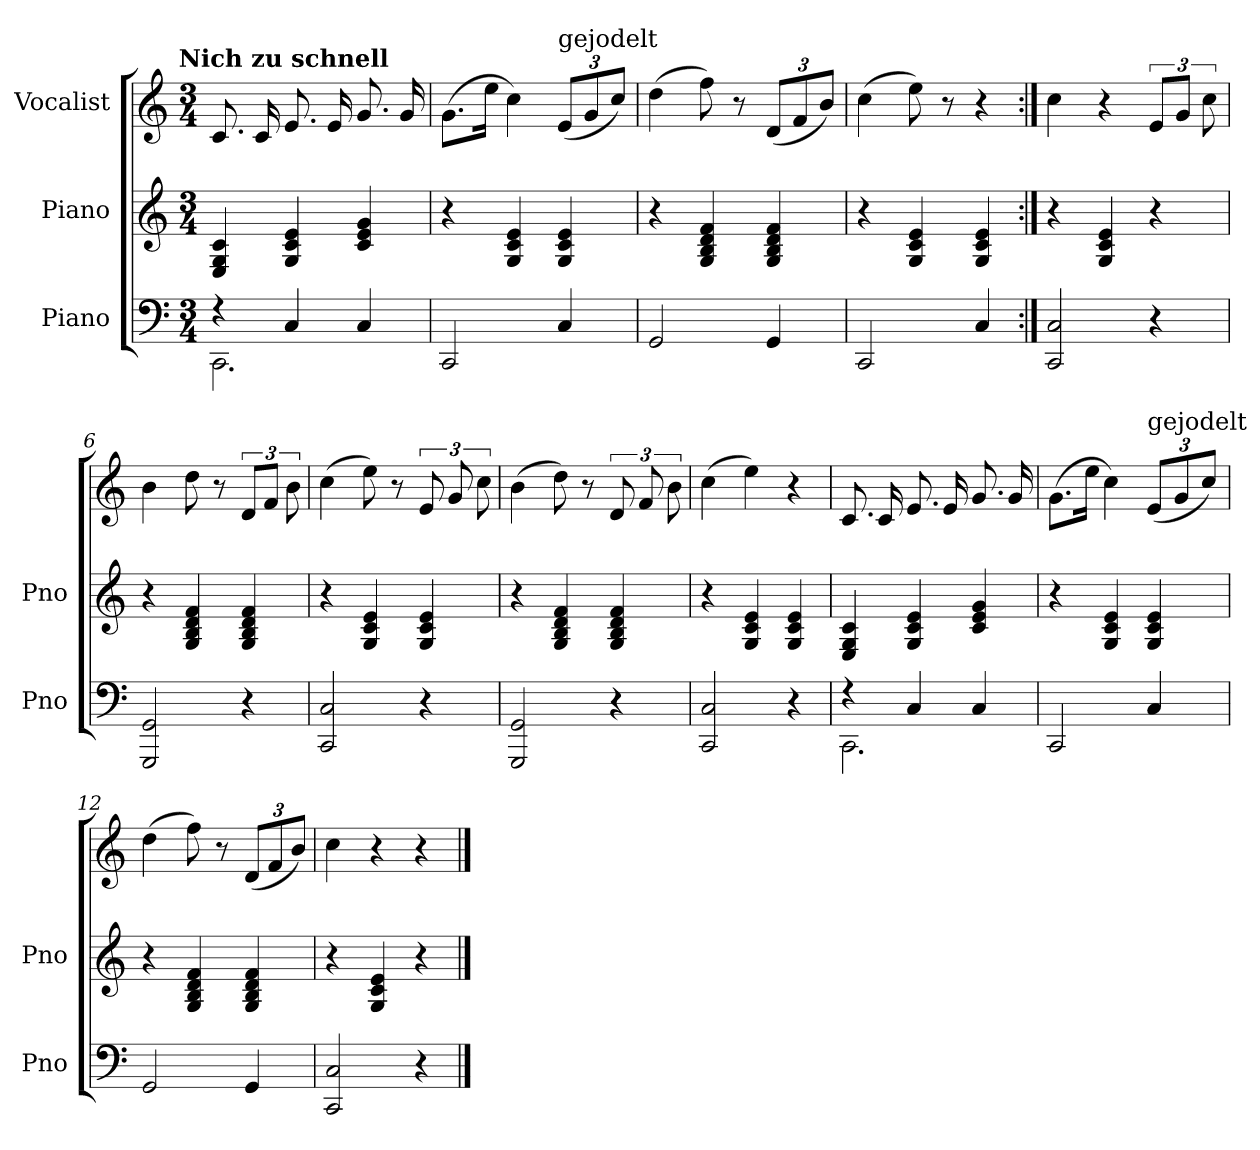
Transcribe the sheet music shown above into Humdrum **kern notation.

**kern	**kern	**kern
*part3	*part2	*part1
*staff3	*staff2	*staff1
*I"Piano	*I"Piano	*I"Vocalist
*I'Pno	*I'Pno	*
*clefF4	*clefG2	*clefG2
*k[]	*k[]	*k[]
*C:	*C:	*C:
!!LO:TX:omd:t=Nich zu schnell
*M3/4	*M3/4	*M3/4
*MM76	*MM76	*MM76
=1	=1	=1
*^	*	*
4r	2.CC	4E 4G 4c	8.c
.	.	.	16c
4C	.	4G 4c 4e	8.e
.	.	.	16e
4C	.	4c 4e 4g	8.g
.	.	.	16g
*v	*v	*	*
=2	=2	=2
2CC	4r	(8.gL
.	.	16eeJk
.	4G 4c 4e	4cc)
!	!	!LO:TX:a:t=gejodelt
4C	4G 4c 4e	(12eL
.	.	12g
.	.	12ccJ)
=3	=3	=3
2GG	4r	(4dd
.	4G 4B 4d 4f	8ff)
.	.	8r
4GG	4G 4B 4d 4f	(12dL
.	.	12f
.	.	12bJ)
=4	=4	=4
2CC	4r	(4cc
.	4G 4c 4e	8ee)
.	.	8r
4C	4G 4c 4e	4r
=5:|!	=5:|!	=5:|!
2CC 2C	4r	4cc
.	4G 4c 4e	4r
4r	4r	12eL
.	.	12gJ
.	.	12cc
=6	=6	=6
2GGG 2GG	4r	4b
.	4G 4B 4d 4f	8dd
.	.	8r
4r	4G 4B 4d 4f	12dL
.	.	12fJ
.	.	12b
=7	=7	=7
2CC 2C	4r	(4cc
.	4G 4c 4e	8ee)
.	.	8r
4r	4G 4c 4e	12e
.	.	12g
.	.	12cc
=8	=8	=8
2GGG 2GG	4r	(4b
.	4G 4B 4d 4f	8dd)
.	.	8r
4r	4G 4B 4d 4f	12d
.	.	12f
.	.	12b
=9	=9	=9
2CC 2C	4r	(4cc
.	4G 4c 4e	4ee)
4r	4G 4c 4e	4r
=10	=10	=10
*^	*	*
4r	2.CC	4E 4G 4c	8.c
.	.	.	16c
4C	.	4G 4c 4e	8.e
.	.	.	16e
4C	.	4c 4e 4g	8.g
.	.	.	16g
*v	*v	*	*
=11	=11	=11
2CC	4r	(8.gL
.	.	16eeJk
.	4G 4c 4e	4cc)
!	!	!LO:TX:a:t=gejodelt
4C	4G 4c 4e	(12eL
.	.	12g
.	.	12ccJ)
=12	=12	=12
2GG	4r	(4dd
.	4G 4B 4d 4f	8ff)
.	.	8r
4GG	4G 4B 4d 4f	(12dL
.	.	12f
.	.	12bJ)
=13	=13	=13
2CC 2C	4r	4cc
.	4G 4c 4e	4r
4r	4r	4r
==	==	==
*-	*-	*-
